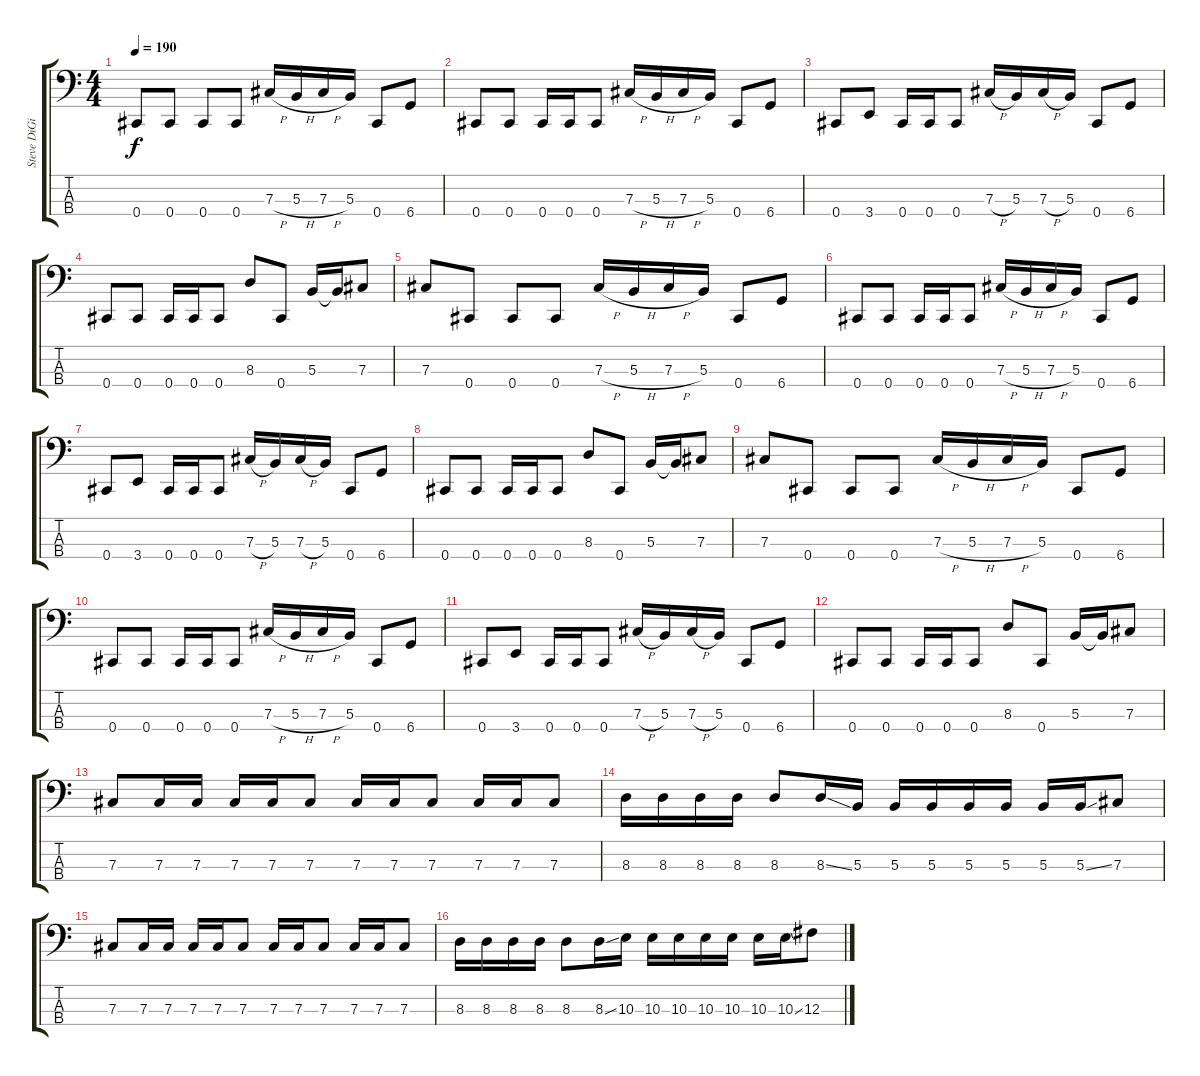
\track ("Steve DiGiorgio" "Steve DiGi") {instrument electricbassfinger}
\staff {score tabs}
\tuning (E2 B1 Gb1 Db1) {hide}
\ts (4 4)
\tempo 190
\clef f4
\ks c
0.4.8{dy f instrument electricbassfinger} 0.4.8 0.4.8 0.4.8 7.3{h}.16 5.3{h}.16 7.3{h}.16 5.3.16 0.4.8 6.4.8 |
0.4.8 0.4.8 0.4.16 0.4.16 0.4.8 7.3{h}.16 5.3{h}.16 7.3{h}.16 5.3.16 0.4.8 6.4.8 |
0.4.8 3.4.8 0.4.16 0.4.16 0.4.8 7.3{h}.16 5.3.16 7.3{h}.16 5.3.16 0.4.8 6.4.8 |
0.4.8 0.4.8 0.4.16 0.4.16 0.4.8 8.3.8 0.4.8 5.3.16 5.3{t}.16 7.3.8 |
7.3.8 0.4.8 0.4.8 0.4.8 7.3{h}.16 5.3{h}.16 7.3{h}.16 5.3.16 0.4.8 6.4.8 |
0.4.8 0.4.8 0.4.16 0.4.16 0.4.8 7.3{h}.16 5.3{h}.16 7.3{h}.16 5.3.16 0.4.8 6.4.8 |
0.4.8 3.4.8 0.4.16 0.4.16 0.4.8 7.3{h}.16 5.3.16 7.3{h}.16 5.3.16 0.4.8 6.4.8 |
0.4.8 0.4.8 0.4.16 0.4.16 0.4.8 8.3.8 0.4.8 5.3.16 5.3{t}.16 7.3.8 |
7.3.8 0.4.8 0.4.8 0.4.8 7.3{h}.16 5.3{h}.16 7.3{h}.16 5.3.16 0.4.8 6.4.8 |
0.4.8 0.4.8 0.4.16 0.4.16 0.4.8 7.3{h}.16 5.3{h}.16 7.3{h}.16 5.3.16 0.4.8 6.4.8 |
0.4.8 3.4.8 0.4.16 0.4.16 0.4.8 7.3{h}.16 5.3.16 7.3{h}.16 5.3.16 0.4.8 6.4.8 |
0.4.8 0.4.8 0.4.16 0.4.16 0.4.8 8.3.8 0.4.8 5.3.16 5.3{t}.16 7.3.8 |
7.3.8 7.3.16 7.3.16 7.3.16 7.3.16 7.3.8 7.3.16 7.3.16 7.3.8 7.3.16 7.3.16 7.3.8 |
8.3.16 8.3.16 8.3.16 8.3.16 8.3.8 8.3{ss}.16 5.3.16 5.3.16 5.3.16 5.3.16 5.3.16 5.3.16 5.3{ss}.16 7.3.8 |
7.3.8 7.3.16 7.3.16 7.3.16 7.3.16 7.3.8 7.3.16 7.3.16 7.3.8 7.3.16 7.3.16 7.3.8 |
8.3.16 8.3.16 8.3.16 8.3.16 8.3.8 8.3{ss}.16 10.3.16 10.3.16 10.3.16 10.3.16 10.3.16 10.3.16 10.3{ss}.16 12.3.8
